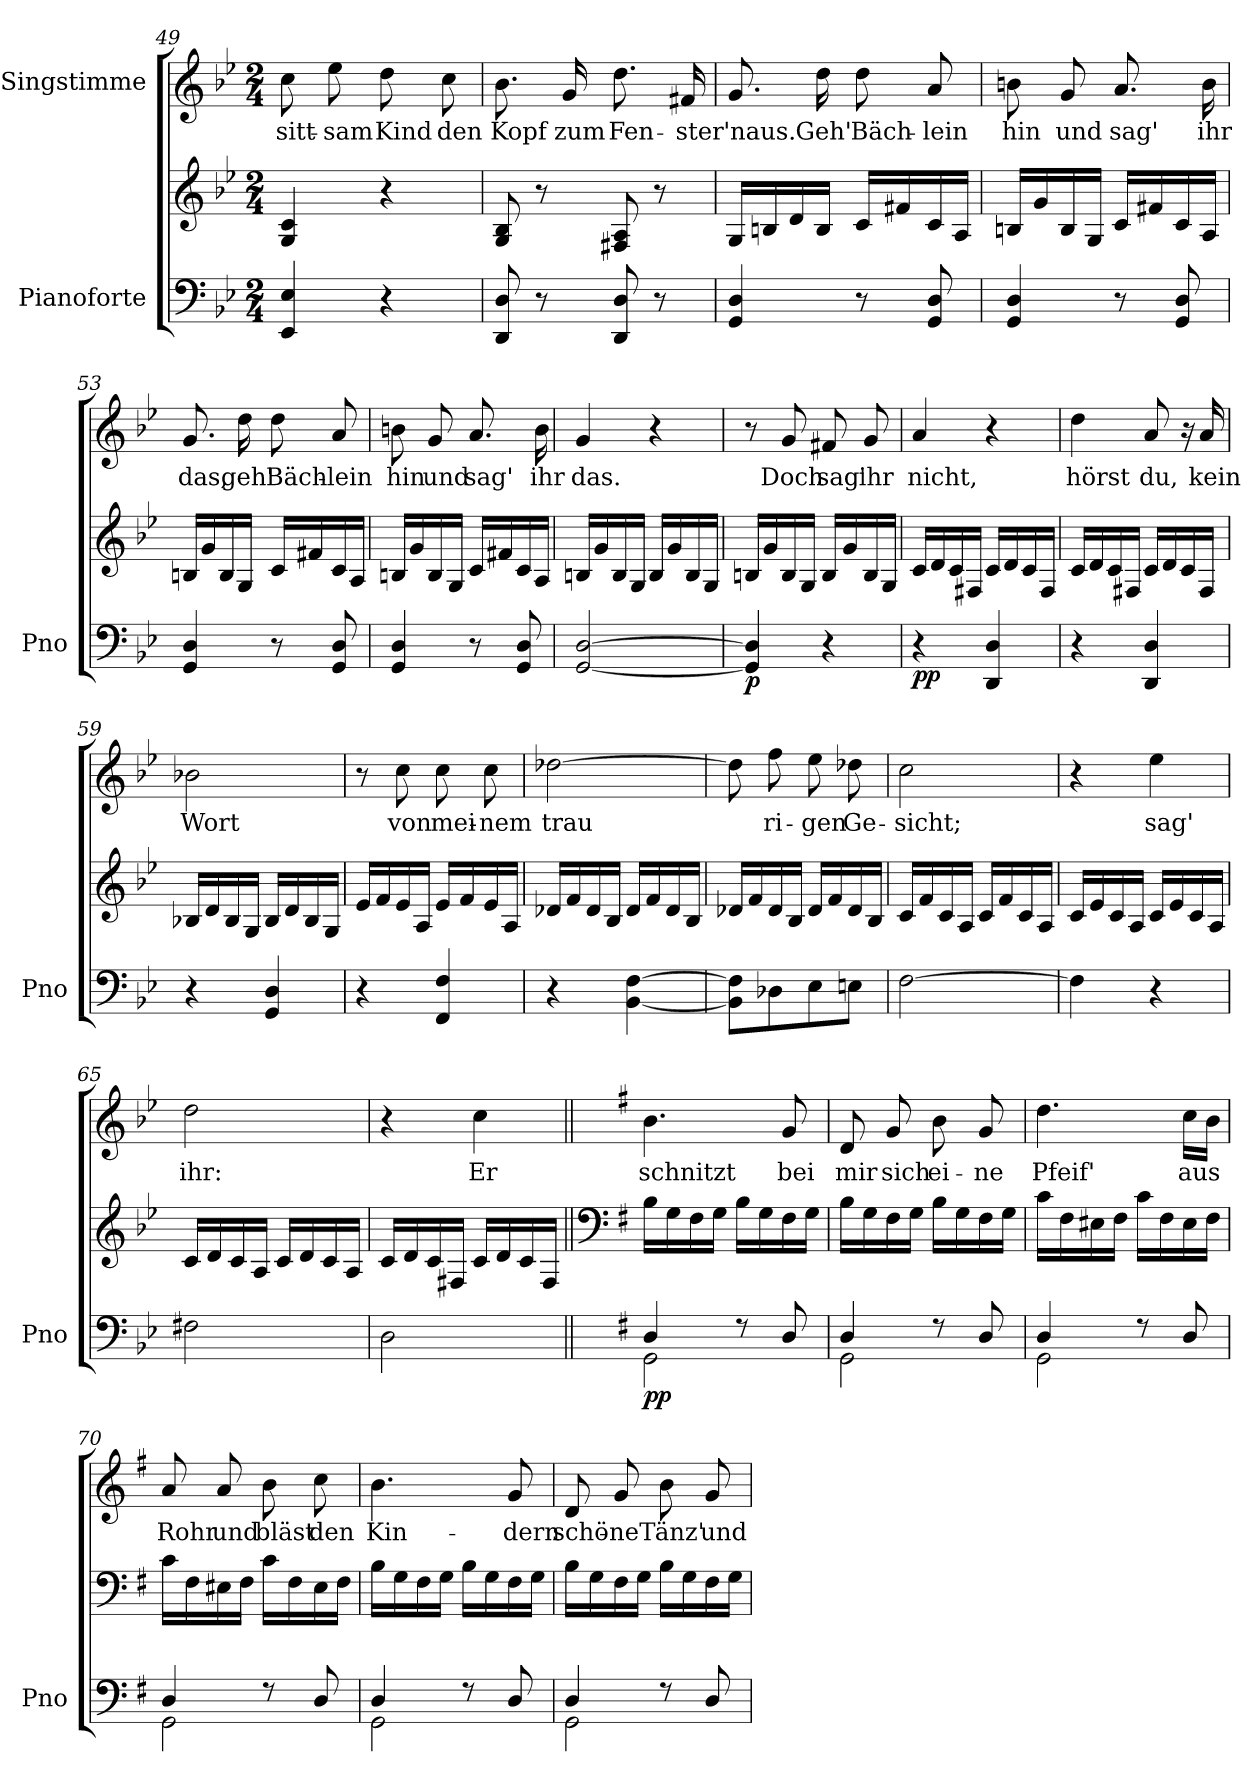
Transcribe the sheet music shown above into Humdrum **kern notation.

**kern	**kern	**dynam	**kern	**text
*part2	*part2	*part2	*part1	*part1
*staff3	*staff2	*staff2/3	*staff1	*staff1
*I"Pianoforte	*	*	*I"Singstimme	*
*I'Pno	*	*	*	*
*clefF4	*clefG2	*	*clefG2	*
*k[b-e-]	*k[b-e-]	*	*k[b-e-]	*
*M2/4	*M2/4	*	*M2/4	*
=49	=49	=49	=49	=49
4EE-/ 4E-/	4G/ 4c/	.	8cc\	sitt-
.	.	.	8ee-\	-sam
4r	4r	.	8dd\	Kind
.	.	.	8cc\	den
=50	=50	=50	=50	=50
8DD/ 8D/	8G/ 8B-/	.	8.b-\	Kopf
8r	8r	.	.	.
.	.	.	16g/	zum
8DD/ 8D/	8F#X/ 8A/	.	8.dd\	Fen-
8r	8r	.	.	.
.	.	.	16f#X/	-ster
=51	=51	=51	=51	=51
4GG/ 4D/	16G/LL	.	8.g/	'naus.
.	16Bn/	.	.	.
.	16d/	.	.	.
.	16B/JJ	.	16dd\	Geh'
8r	16c/LL	.	8dd\	Bäch-
.	16f#X/	.	.	.
8GG/ 8D/	16c/	.	8a/	-lein
.	16A/JJ	.	.	.
=52	=52	=52	=52	=52
4GG/ 4D/	16Bn/LL	.	8bn\	hin
.	16g/	.	.	.
.	16B/	.	8g/	und
.	16G/JJ	.	.	.
8r	16c/LL	.	8.a/	sag'
.	16f#X/	.	.	.
8GG/ 8D/	16c/	.	.	.
.	16A/JJ	.	16b\	ihr
=53	=53	=53	=53	=53
4GG/ 4D/	16Bn/LL	.	8.g/	das,
.	16g/	.	.	.
.	16B/	.	.	.
.	16G/JJ	.	16dd\	geh'
8r	16c/LL	.	8dd\	Bäch-
.	16f#X/	.	.	.
8GG/ 8D/	16c/	.	8a/	-lein
.	16A/JJ	.	.	.
=54	=54	=54	=54	=54
4GG/ 4D/	16Bn/LL	.	8bn\	hin
.	16g/	.	.	.
.	16B/	.	8g/	und
.	16G/JJ	.	.	.
8r	16c/LL	.	8.a/	sag'
.	16f#X/	.	.	.
8GG/ 8D/	16c/	.	.	.
.	16A/JJ	.	16b\	ihr
=55	=55	=55	=55	=55
[2GG/ [2D/	16Bn/LL	.	4g/	das.
.	16g/	.	.	.
.	16B/	.	.	.
.	16G/JJ	.	.	.
.	16B/LL	.	4r	.
.	16g/	.	.	.
.	16B/	.	.	.
.	16G/JJ	.	.	.
=56	=56	=56	=56	=56
!	!	!LO:DY:b=2	!	!
4GG/] 4D/]	16Bn/LL	p	8r	.
.	16g/	.	.	.
.	16B/	.	8g/	Doch
.	16G/JJ	.	.	.
4r	16B/LL	.	8f#X/	sag'
.	16g/	.	.	.
.	16B/	.	8g/	ihr
.	16G/JJ	.	.	.
=57	=57	=57	=57	=57
!	!	!LO:DY:b=2	!	!
4r	16c/LL	pp	4a/	nicht,
.	16d/	.	.	.
.	16c/	.	.	.
.	16F#X/JJ	.	.	.
4DD/ 4D/	16c/LL	.	4r	.
.	16d/	.	.	.
.	16c/	.	.	.
.	16F#/JJ	.	.	.
=58	=58	=58	=58	=58
4r	16c/LL	.	4dd\	hörst
.	16d/	.	.	.
.	16c/	.	.	.
.	16F#X/JJ	.	.	.
4DD/ 4D/	16c/LL	.	8a/	du,
.	16d/	.	.	.
.	16c/	.	16r	.
.	16F#/JJ	.	16a/	kein
=59	=59	=59	=59	=59
4r	16B-X/LL	.	2b-X\	Wort
.	16d/	.	.	.
.	16B-/	.	.	.
.	16G/JJ	.	.	.
4GG/ 4D/	16B-/LL	.	.	.
.	16d/	.	.	.
.	16B-/	.	.	.
.	16G/JJ	.	.	.
=60	=60	=60	=60	=60
4r	16e-/LL	.	8r	.
.	16f/	.	.	.
.	16e-/	.	8cc\	von
.	16A/JJ	.	.	.
4FF/ 4F/	16e-/LL	.	8cc\	mei-
.	16f/	.	.	.
.	16e-/	.	8cc\	-nem
.	16A/JJ	.	.	.
=61	=61	=61	=61	=61
4r	16d-X/LL	.	[2dd-X\	trau-
.	16f/	.	.	.
.	16d-/	.	.	.
.	16B-/JJ	.	.	.
[4BB-\ [4F\	16d-/LL	.	.	.
.	16f/	.	.	.
.	16d-/	.	.	.
.	16B-/JJ	.	.	.
=62	=62	=62	=62	=62
8BB-\] 8F\]L	16d-X/LL	.	8dd-\]	--
.	16f/	.	.	.
8D-X\	16d-/	.	8ff\	ri-
.	16B-/JJ	.	.	.
8E-\	16d-/LL	.	8ee-\	-gen
.	16f/	.	.	.
8En\J	16d-/	.	8dd-X\	Ge-
.	16B-/JJ	.	.	.
=63	=63	=63	=63	=63
[2F\	16c/LL	.	2cc\	-sicht;
.	16f/	.	.	.
.	16c/	.	.	.
.	16A/JJ	.	.	.
.	16c/LL	.	.	.
.	16f/	.	.	.
.	16c/	.	.	.
.	16A/JJ	.	.	.
=64	=64	=64	=64	=64
4F\]	16c/LL	.	4r	.
.	16e-/	.	.	.
.	16c/	.	.	.
.	16A/JJ	.	.	.
4r	16c/LL	.	4ee-\	sag'
.	16e-/	.	.	.
.	16c/	.	.	.
.	16A/JJ	.	.	.
=65	=65	=65	=65	=65
2F#X\	16c/LL	.	2dd\	ihr:
.	16d/	.	.	.
.	16c/	.	.	.
.	16A/JJ	.	.	.
.	16c/LL	.	.	.
.	16d/	.	.	.
.	16c/	.	.	.
.	16A/JJ	.	.	.
=66	=66	=66	=66	=66
2D\	16c/LL	.	4r	.
.	16d/	.	.	.
.	16c/	.	.	.
.	16F#X/JJ	.	.	.
.	16c/LL	.	4cc\	Er
.	16d/	.	.	.
.	16c/	.	.	.
.	16F#/JJ	.	.	.
=67||	=67||	=67||	=67||	=67||
*	*clefF4	*	*	*
*k[f#]	*k[f#]	*	*k[f#]	*
*^	*	*	*	*
!	!	!	!LO:DY:b=2	!	!
4D/	2GG\	16B\LL	pp	4.b\	schnitzt
.	.	16G\	.	.	.
.	.	16F#\	.	.	.
.	.	16G\JJ	.	.	.
8r	.	16B\LL	.	.	.
.	.	16G\	.	.	.
8D/	.	16F#\	.	8g/	bei
.	.	16G\JJ	.	.	.
=68	=68	=68	=68	=68	=68
4D/	2GG\	16B\LL	.	8d/	mir
.	.	16G\	.	.	.
.	.	16F#\	.	8g/	sich
.	.	16G\JJ	.	.	.
8r	.	16B\LL	.	8b\	ei-
.	.	16G\	.	.	.
8D/	.	16F#\	.	8g/	-ne
.	.	16G\JJ	.	.	.
=69	=69	=69	=69	=69	=69
4D/	2GG\	16c\LL	.	4.dd\	Pfeif'
.	.	16F#\	.	.	.
.	.	16E#X\	.	.	.
.	.	16F#\JJ	.	.	.
8r	.	16c\LL	.	.	.
.	.	16F#\	.	.	.
8D/	.	16E#\	.	16cc\LL	aus
.	.	16F#\JJ	.	16b\JJ	.
=70	=70	=70	=70	=70	=70
4D/	2GG\	16c\LL	.	8a/	Rohr
.	.	16F#\	.	.	.
.	.	16E#X\	.	8a/	und
.	.	16F#\JJ	.	.	.
8r	.	16c\LL	.	8b\	bläst
.	.	16F#\	.	.	.
8D/	.	16E#\	.	8cc\	den
.	.	16F#\JJ	.	.	.
=71	=71	=71	=71	=71	=71
4D/	2GG\	16B\LL	.	4.b\	Kin-
.	.	16G\	.	.	.
.	.	16F#\	.	.	.
.	.	16G\JJ	.	.	.
8r	.	16B\LL	.	.	.
.	.	16G\	.	.	.
8D/	.	16F#\	.	8g/	-dern
.	.	16G\JJ	.	.	.
=72	=72	=72	=72	=72	=72
4D/	2GG\	16B\LL	.	8d/	schö-
.	.	16G\	.	.	.
.	.	16F#\	.	8g/	-ne
.	.	16G\JJ	.	.	.
8r	.	16B\LL	.	8b\	Tänz'
.	.	16G\	.	.	.
8D/	.	16F#\	.	8g/	und
.	.	16G\JJ	.	.	.
*v	*v	*	*	*	*
=	=	=	=	=
*-	*-	*-	*-	*-
